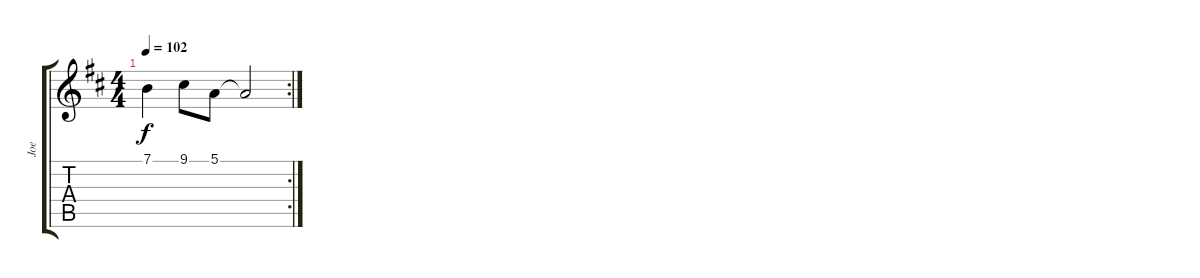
\track ("Joe" "Joe") {instrument lead1square}
\staff {score tabs}
\tuning (E4 B3 G3 D3 A2 E2) {hide}
\rc 2
\ts (4 4)
\tempo 102
\clef g2
\ks d
7.1.4{dy f} 9.1.8 5.1.8 5.1{t}.2
